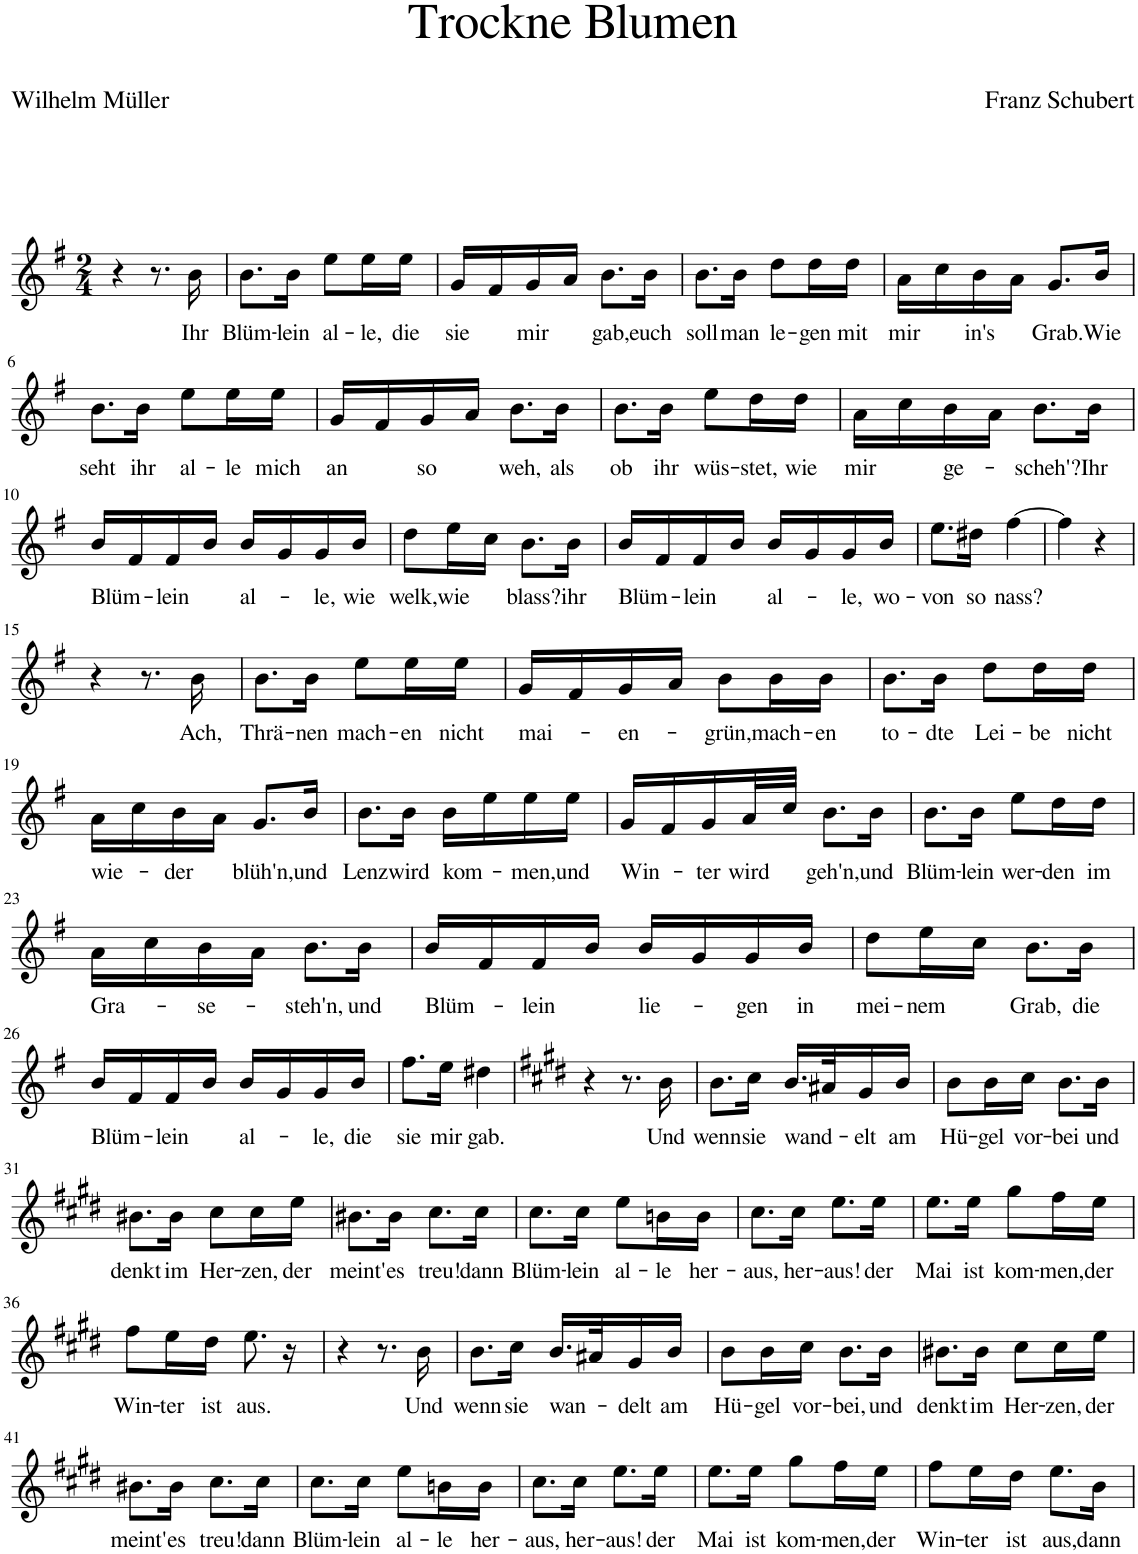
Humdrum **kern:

**kern	**text
*part1	*part1
*staff1	*staff1
*I"Piano	*
*I'Pno	*
*clefG2	*
*k[f#]	*
*M2/4	*
=1	=1
4r	.
8.r	.
!	!LO:LY:b
16b\	Ihr
=2	=2
!	!LO:LY:b
8.b\L	Blüm-
!	!LO:LY:b
16b\Jk	-lein
!	!LO:LY:b
8ee\L	al-
!	!LO:LY:b
16ee\L	-le,
!	!LO:LY:b
16ee\JJ	die
=3	=3
!	!LO:LY:b
16g/LL	sie
16f#/	.
!	!LO:LY:b
16g/	mir
16a/JJ	.
!	!LO:LY:b
8.b\L	gab,
!	!LO:LY:b
16b\Jk	euch
=4	=4
!	!LO:LY:b
8.b\L	soll
!	!LO:LY:b
16b\Jk	man
!	!LO:LY:b
8dd\L	le-
!	!LO:LY:b
16dd\L	-gen
!	!LO:LY:b
16dd\JJ	mit
=5	=5
!	!LO:LY:b
16a\LL	mir
16cc\	.
!	!LO:LY:b
16b\	in's
16a\JJ	.
!	!LO:LY:b
8.g/L	Grab.
!	!LO:LY:b
16b/Jk	Wie
!!LO:LB:g=z
=6	=6
!	!LO:LY:b
8.b\L	seht
!	!LO:LY:b
16b\Jk	ihr
!	!LO:LY:b
8ee\L	al-
!	!LO:LY:b
16ee\L	-le
!	!LO:LY:b
16ee\JJ	mich
=7	=7
!	!LO:LY:b
16g/LL	an
16f#/	.
!	!LO:LY:b
16g/	so
16a/JJ	.
!	!LO:LY:b
8.b\L	weh,
!	!LO:LY:b
16b\Jk	als
=8	=8
!	!LO:LY:b
8.b\L	ob
!	!LO:LY:b
16b\Jk	ihr
!	!LO:LY:b
8ee\L	wüs-
!	!LO:LY:b
16dd\L	-stet,
!	!LO:LY:b
16dd\JJ	wie
=9	=9
!	!LO:LY:b
16a\LL	mir
16cc\	.
!	!LO:LY:b
16b\	ge-
16a\JJ	.
!	!LO:LY:b
8.b\L	-scheh'?
!	!LO:LY:b
16b\Jk	Ihr
!!LO:LB:g=z
=10	=10
!	!LO:LY:b
16b/LL	Blüm-
16f#/	.
!	!LO:LY:b
16f#/	-lein
16b/JJ	.
!	!LO:LY:b
16b/LL	al-
16g/	.
!	!LO:LY:b
16g/	-le,
!	!LO:LY:b
16b/JJ	wie
=11	=11
!	!LO:LY:b
8dd\L	welk,
!	!LO:LY:b
16ee\L	wie
16cc\JJ	.
!	!LO:LY:b
8.b\L	blass?
!	!LO:LY:b
16b\Jk	ihr
=12	=12
!	!LO:LY:b
16b/LL	Blüm-
16f#/	.
!	!LO:LY:b
16f#/	-lein
16b/JJ	.
!	!LO:LY:b
16b/LL	al-
16g/	.
!	!LO:LY:b
16g/	-le,
!	!LO:LY:b
16b/JJ	wo-
=13	=13
!	!LO:LY:b
8.ee\L	-von
!	!LO:LY:b
16dd#X\Jk	so
!	!LO:LY:b
[4ff#\	nass?
=14	=14
4ff#\]	.
4r	.
!!LO:LB:g=z
=15	=15
4r	.
8.r	.
!	!LO:LY:b
16b\	Ach,
=16	=16
!	!LO:LY:b
8.b\L	Thrä-
!	!LO:LY:b
16b\Jk	-nen
!	!LO:LY:b
8ee\L	mach-
!	!LO:LY:b
16ee\L	-en
!	!LO:LY:b
16ee\JJ	nicht
=17	=17
!	!LO:LY:b
16g/LL	mai-
16f#/	.
!	!LO:LY:b
16g/	-en-
16a/JJ	.
!	!LO:LY:b
8b\L	-grün,
!	!LO:LY:b
16b\L	mach-
!	!LO:LY:b
16b\JJ	-en
=18	=18
!	!LO:LY:b
8.b\L	to-
!	!LO:LY:b
16b\Jk	-dte
!	!LO:LY:b
8dd\L	Lei-
!	!LO:LY:b
16dd\L	-be
!	!LO:LY:b
16dd\JJ	nicht
!!LO:LB:g=z
=19	=19
!	!LO:LY:b
16a\LL	wie-
16cc\	.
!	!LO:LY:b
16b\	-der
16a\JJ	.
!	!LO:LY:b
8.g/L	blüh'n,
!	!LO:LY:b
16b/Jk	und
=20	=20
!	!LO:LY:b
8.b\L	Lenz
!	!LO:LY:b
16b\Jk	wird
!	!LO:LY:b
16b\LL	kom-
16ee\	.
!	!LO:LY:b
16ee\	-men,
!	!LO:LY:b
16ee\JJ	und
=21	=21
!	!LO:LY:b
16g/LL	Win-
16f#/	.
!	!LO:LY:b
16g/	-ter
!	!LO:LY:b
32a/L	wird
32cc/JJJ	.
!	!LO:LY:b
8.b\L	geh'n,
!	!LO:LY:b
16b\Jk	und
=22	=22
!	!LO:LY:b
8.b\L	Blüm-
!	!LO:LY:b
16b\Jk	-lein
!	!LO:LY:b
8ee\L	wer-
!	!LO:LY:b
16dd\L	-den
!	!LO:LY:b
16dd\JJ	im
!!LO:LB:g=z
=23	=23
!	!LO:LY:b
16a\LL	Gra-
16cc\	.
!	!LO:LY:b
16b\	-se-
16a\JJ	.
!	!LO:LY:b
8.b\L	-steh'n,
!	!LO:LY:b
16b\Jk	und
=24	=24
!	!LO:LY:b
16b/LL	Blüm-
16f#/	.
!	!LO:LY:b
16f#/	-lein
16b/JJ	.
!	!LO:LY:b
16b/LL	lie-
16g/	.
!	!LO:LY:b
16g/	-gen
!	!LO:LY:b
16b/JJ	in
=25	=25
!	!LO:LY:b
8dd\L	mei-
!	!LO:LY:b
16ee\L	-nem
16cc\JJ	.
!	!LO:LY:b
8.b\L	Grab,
!	!LO:LY:b
16b\Jk	die
!!LO:LB:g=z
=26	=26
!	!LO:LY:b
16b/LL	Blüm-
16f#/	.
!	!LO:LY:b
16f#/	-lein
16b/JJ	.
!	!LO:LY:b
16b/LL	al-
16g/	.
!	!LO:LY:b
16g/	-le,
!	!LO:LY:b
16b/JJ	die
=27	=27
!	!LO:LY:b
8.ff#\L	sie
!	!LO:LY:b
16ee\Jk	mir
!	!LO:LY:b
4dd#X\	gab.
=28	=28
*k[f#c#g#d#]	*
4r	.
8.r	.
!	!LO:LY:b
16b\	Und
=29	=29
!	!LO:LY:b
8.b\L	wenn
!	!LO:LY:b
16cc#\Jk	sie
!	!LO:LY:b
16.b/LL	wand-
32a#X/K	.
!	!LO:LY:b
16g#/	-elt
!	!LO:LY:b
16b/JJ	am
=30	=30
!	!LO:LY:b
8b\L	Hü-
!	!LO:LY:b
16b\L	-gel
!	!LO:LY:b
16cc#\JJ	vor-
!	!LO:LY:b
8.b\L	-bei
!	!LO:LY:b
16b\Jk	und
!!LO:LB:g=z
=31	=31
!	!LO:LY:b
8.b#X\L	denkt
!	!LO:LY:b
16b#\Jk	im
!	!LO:LY:b
8cc#\L	Her-
!	!LO:LY:b
16cc#\L	-zen,
!	!LO:LY:b
16ee\JJ	der
=32	=32
!	!LO:LY:b
8.b#X\L	meint'
!	!LO:LY:b
16b#\Jk	es
!	!LO:LY:b
8.cc#\L	treu!
!	!LO:LY:b
16cc#\Jk	dann
=33	=33
!	!LO:LY:b
8.cc#\L	Blüm-
!	!LO:LY:b
16cc#\Jk	-lein
!	!LO:LY:b
8ee\L	al-
!	!LO:LY:b
16bn\L	-le
!	!LO:LY:b
16b\JJ	her-
=34	=34
!	!LO:LY:b
8.cc#\L	-aus,
!	!LO:LY:b
16cc#\Jk	her-
!	!LO:LY:b
8.ee\L	-aus!
!	!LO:LY:b
16ee\Jk	der
=35	=35
!	!LO:LY:b
8.ee\L	Mai
!	!LO:LY:b
16ee\Jk	ist
!	!LO:LY:b
8gg#\L	kom-
!	!LO:LY:b
16ff#\L	-men,
!	!LO:LY:b
16ee\JJ	der
!!LO:LB:g=z
=36	=36
!	!LO:LY:b
8ff#\L	Win-
!	!LO:LY:b
16ee\L	-ter
!	!LO:LY:b
16dd#\JJ	ist
!	!LO:LY:b
8.ee\	aus.
16r	.
=37	=37
4r	.
8.r	.
!	!LO:LY:b
16b\	Und
=38	=38
!	!LO:LY:b
8.b\L	wenn
!	!LO:LY:b
16cc#\Jk	sie
!	!LO:LY:b
16.b/LL	wan-
32a#X/K	.
!	!LO:LY:b
16g#/	-delt
!	!LO:LY:b
16b/JJ	am
=39	=39
!	!LO:LY:b
8b\L	Hü-
!	!LO:LY:b
16b\L	-gel
!	!LO:LY:b
16cc#\JJ	vor-
!	!LO:LY:b
8.b\L	-bei,
!	!LO:LY:b
16b\Jk	und
=40	=40
!	!LO:LY:b
8.b#X\L	denkt
!	!LO:LY:b
16b#\Jk	im
!	!LO:LY:b
8cc#\L	Her-
!	!LO:LY:b
16cc#\L	-zen,
!	!LO:LY:b
16ee\JJ	der
!!LO:LB:g=z
=41	=41
!	!LO:LY:b
8.b#X\L	meint'
!	!LO:LY:b
16b#\Jk	es
!	!LO:LY:b
8.cc#\L	treu!
!	!LO:LY:b
16cc#\Jk	dann
=42	=42
!	!LO:LY:b
8.cc#\L	Blüm-
!	!LO:LY:b
16cc#\Jk	-lein
!	!LO:LY:b
8ee\L	al-
!	!LO:LY:b
16bn\L	-le
!	!LO:LY:b
16b\JJ	her-
=43	=43
!	!LO:LY:b
8.cc#\L	-aus,
!	!LO:LY:b
16cc#\Jk	her-
!	!LO:LY:b
8.ee\L	-aus!
!	!LO:LY:b
16ee\Jk	der
=44	=44
!	!LO:LY:b
8.ee\L	Mai
!	!LO:LY:b
16ee\Jk	ist
!	!LO:LY:b
8gg#\L	kom-
!	!LO:LY:b
16ff#\L	-men,
!	!LO:LY:b
16ee\JJ	der
=45	=45
!	!LO:LY:b
8ff#\L	Win-
!	!LO:LY:b
16ee\L	-ter
!	!LO:LY:b
16dd#\JJ	ist
!	!LO:LY:b
8.ee\L	aus,
!	!LO:LY:b
16b\Jk	dann
=	=
*-	*-
